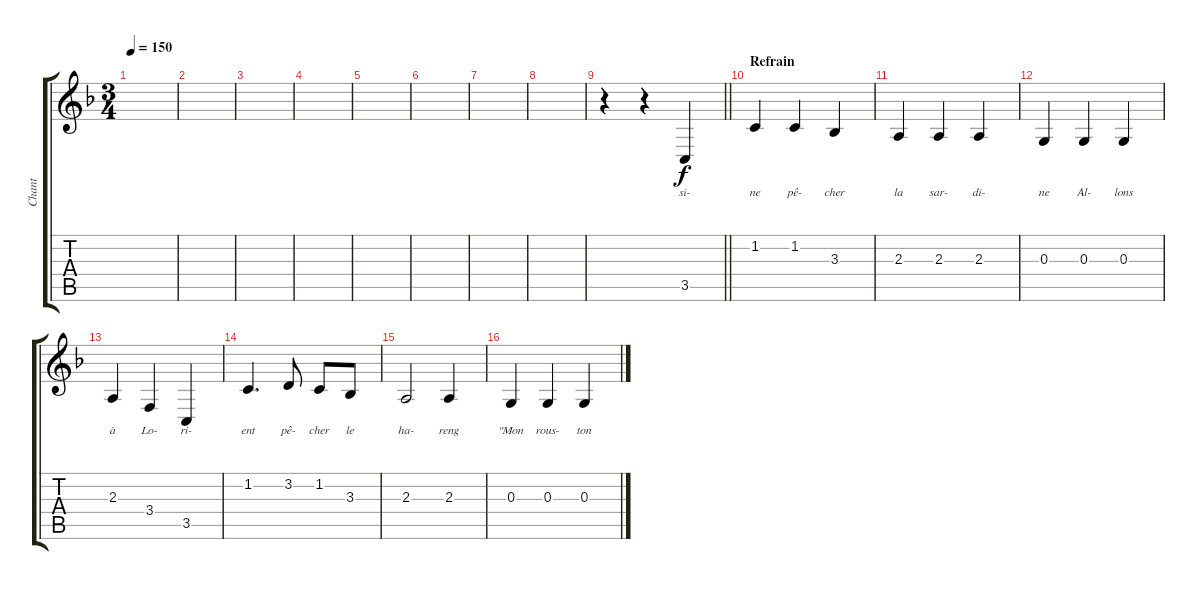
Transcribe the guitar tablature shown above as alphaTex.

\track ("Chant" "Chant") {mute instrument violin}
\staff {score tabs}
\tuning (E4 B3 G3 D3 A2 E2) {hide}
\ts (3 4)
\tempo 150
\clef g2
\ks f
|
|
|
|
|
|
|
|
\barLineRight lightlight
r.4 r.4 3.5.4{lyrics (0 "si-") lyrics (1 "") lyrics (2 "") lyrics (3 "") lyrics (4 "")} |
\section ("" "Refrain")
1.2.4{lyrics (0 "ne") lyrics (1 "") lyrics (2 "") lyrics (3 "") lyrics (4 "")} 1.2.4{lyrics (0 "pê-") lyrics (1 "") lyrics (2 "") lyrics (3 "") lyrics (4 "")} 3.3.4{lyrics (0 "cher") lyrics (1 "") lyrics (2 "") lyrics (3 "") lyrics (4 "")} |
2.3.4{lyrics (0 "la") lyrics (1 "") lyrics (2 "") lyrics (3 "") lyrics (4 "")} 2.3.4{lyrics (0 "sar-") lyrics (1 "") lyrics (2 "") lyrics (3 "") lyrics (4 "")} 2.3.4{lyrics (0 "di-") lyrics (1 "") lyrics (2 "") lyrics (3 "") lyrics (4 "")} |
0.3.4{lyrics (0 "ne") lyrics (1 "") lyrics (2 "") lyrics (3 "") lyrics (4 "")} 0.3.4{lyrics (0 "Al-") lyrics (1 "") lyrics (2 "") lyrics (3 "") lyrics (4 "")} 0.3.4{lyrics (0 "lons") lyrics (1 "") lyrics (2 "") lyrics (3 "") lyrics (4 "")} |
2.3.4{lyrics (0 "à") lyrics (1 "") lyrics (2 "") lyrics (3 "") lyrics (4 "")} 3.4.4{lyrics (0 "Lo-") lyrics (1 "") lyrics (2 "") lyrics (3 "") lyrics (4 "")} 3.5.4{lyrics (0 "ri-") lyrics (1 "") lyrics (2 "") lyrics (3 "") lyrics (4 "")} |
1.2.4{d lyrics (0 "ent") lyrics (1 "") lyrics (2 "") lyrics (3 "") lyrics (4 "")} 3.2.8{lyrics (0 "pê-") lyrics (1 "") lyrics (2 "") lyrics (3 "") lyrics (4 "")} 1.2.8{lyrics (0 "cher") lyrics (1 "") lyrics (2 "") lyrics (3 "") lyrics (4 "")} 3.3.8{lyrics (0 "le") lyrics (1 "") lyrics (2 "") lyrics (3 "") lyrics (4 "")} |
2.3.2{lyrics (0 "ha-") lyrics (1 "") lyrics (2 "") lyrics (3 "") lyrics (4 "")} 2.3.4{lyrics (0 "reng") lyrics (1 "") lyrics (2 "") lyrics (3 "") lyrics (4 "")} |
0.3.4{lyrics (0 "\"Mon") lyrics (1 "") lyrics (2 "") lyrics (3 "") lyrics (4 "")} 0.3.4{lyrics (0 "rous-") lyrics (1 "") lyrics (2 "") lyrics (3 "") lyrics (4 "")} 0.3.4{lyrics (0 "ton") lyrics (1 "") lyrics (2 "") lyrics (3 "") lyrics (4 "")}
